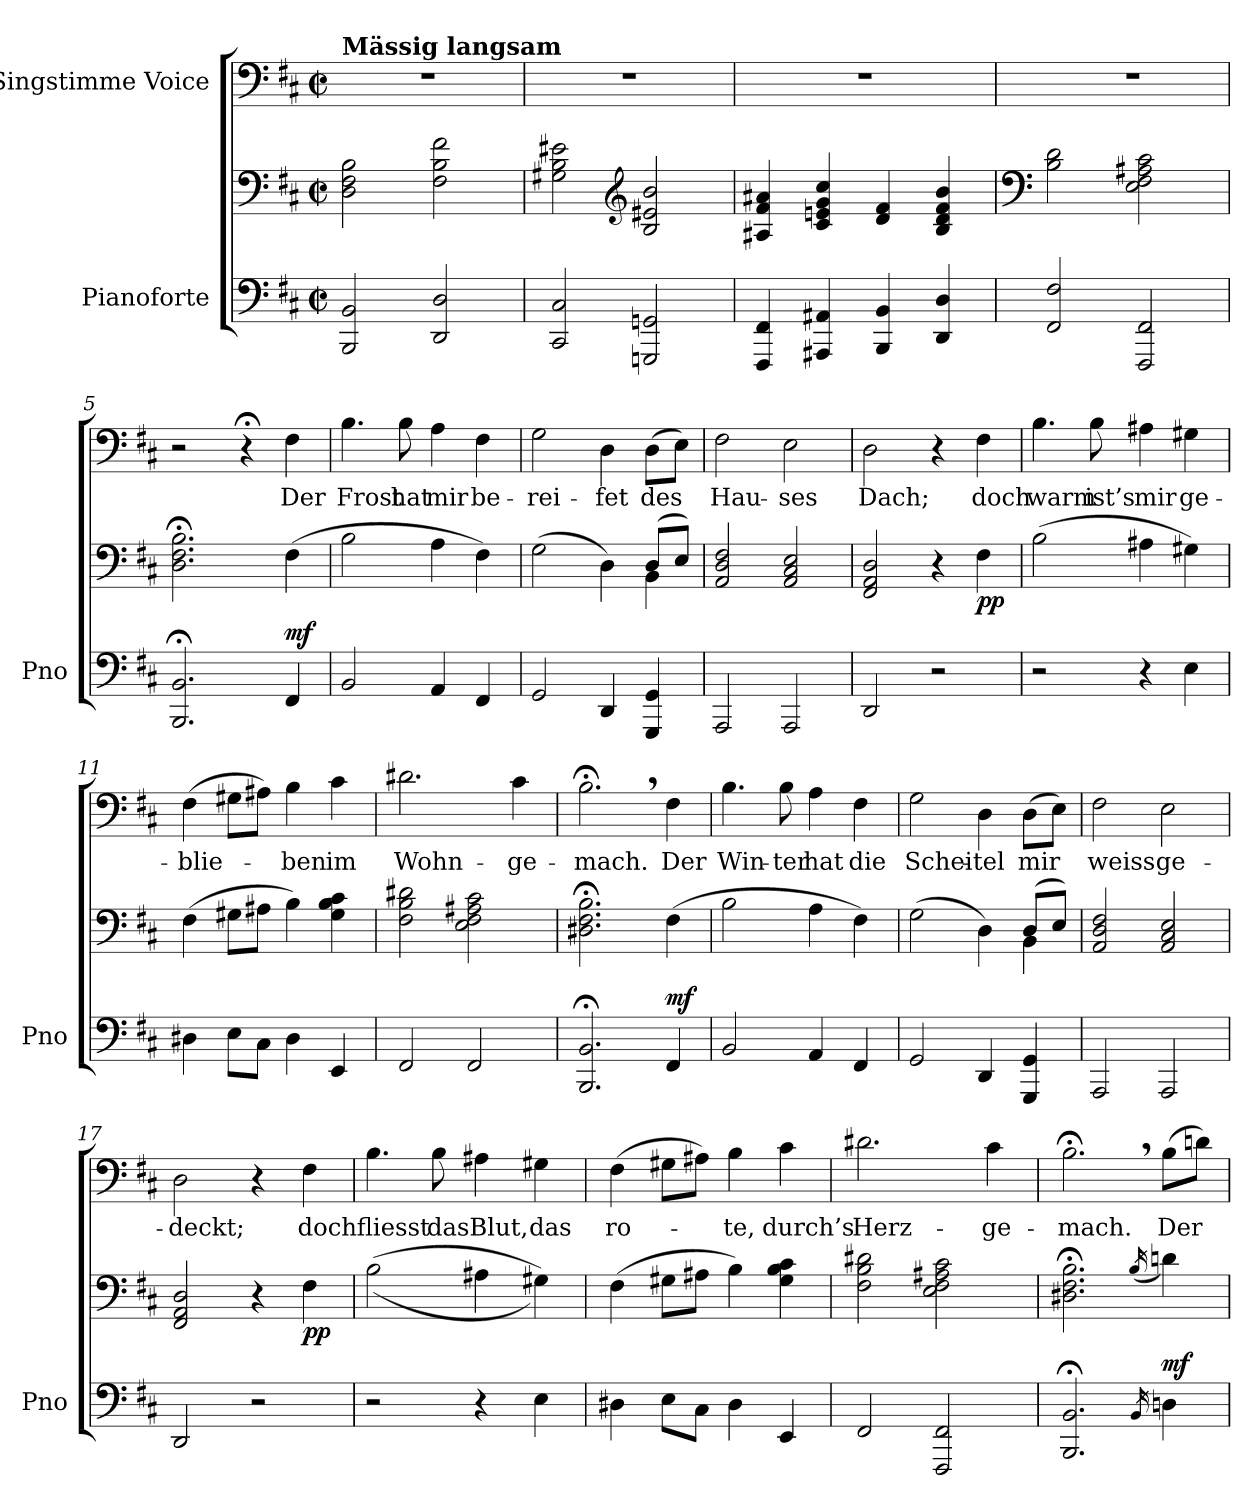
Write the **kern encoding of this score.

**kern	**kern	**dynam	**kern	**text
*part2	*part2	*part2	*part1	*part1
*staff3	*staff2	*staff2/3	*staff1	*staff1
*I"Pianoforte	*	*	*I"Singstimme Voice	*
*I'Pno	*	*	*	*
*clefF4	*clefF4	*	*clefF4	*
*k[f#c#]	*k[f#c#]	*	*k[f#c#]	*
*M2/2	*M2/2	*	*M2/2	*
*met(c|)	*met(c|)	*	*met(c|)	*
=1	=1	=1	=1	=1
!	!	!	!LO:TX:a:B:t=Mässig langsam	!
!	!	!LO:DY:a=2	!	!
!	!	!LO:DY:n=1:a=2	!	!
2BBB/ 2BB/	2D\ 2F#\ 2B\	f other-dynamics	1r	.
2DD/ 2D/	2F#\ 2B\ 2f#\	.	.	.
=2	=2	=2	=2	=2
2CC#/ 2C#/	2G#X\ 2B\ 2e#X\	.	1r	.
*	*clefG2	*	*	*
2GGGn/ 2GGn/	2B/ 2e#X/ 2b/	.	.	.
=3	=3	=3	=3	=3
4FFF#/ 4FF#/	4A#X/ 4f#/ 4a#X/	.	1r	.
4AAA#X/ 4AA#X/	4c#/ 4en/ 4g/ 4cc#/	.	.	.
4BBB/ 4BB/	4d/ 4f#/	.	.	.
4DD/ 4D/	4B/ 4d/ 4f#/ 4b/	.	.	.
=4	=4	=4	=4	=4
*	*clefF4	*	*	*
2FF#/ 2F#/	2B\ 2d\	.	1r	.
2FFF#/ 2FF#/	2E\ 2F#\ 2A#X\ 2c#\	.	.	.
=5	=5	=5	=5	=5
2.BBB/;< 2.BB/;<	2.D\;< 2.F#\;< 2.B\;<	.	2r	.
.	.	.	4r;<	.
!	!	!LO:DY:a=2	!	!LO:LY:b
4FF#/	(4F#\	mf	4F#\	Der
=6	=6	=6	=6	=6
!	!	!	!	!LO:LY:b
2BB/	2B\	.	4.B\	Frost
!	!	!	!	!LO:LY:b
.	.	.	8B\	hat
!	!	!	!	!LO:LY:b
4AA/	4A\	.	4A\	mir
!	!	!	!	!LO:LY:b
4FF#/	4F#\)	.	4F#\	be-
!!LO:LB:g=z
=7	=7	=7	=7	=7
*	*^	*	*	*
!	!	!	!	!	!LO:LY:b
2GG/	(2G\	2.ryy	.	2G\	-rei-
!	!	!	!	!	!LO:LY:b
4DD/	4D\)	.	.	4D\	-fet
!	!	!	!	!	!LO:LY:b
4GGG/ 4GG/	(8D/L	4BB\	.	(8D\L	des
.	8E/J)	.	.	8E\J)	.
*	*v	*v	*	*	*
=8	=8	=8	=8	=8
!	!	!	!	!LO:LY:b
2AAA/	2AA/ 2D/ 2F#/	.	2F#\	Hau-
!	!	!	!	!LO:LY:b
2AAA/	2AA/ 2C#/ 2E/	.	2E\	-ses
=9	=9	=9	=9	=9
!	!	!	!	!LO:LY:b
2DD/	2FF#/ 2AA/ 2D/	.	2D\	Dach;
2r	4r	.	4r	.
!	!	!LO:DY:b	!	!LO:LY:b
.	4F#\	pp	4F#\	doch
=10	=10	=10	=10	=10
!	!	!	!	!LO:LY:b
2r	(2B\	.	4.B\	warm
!	!	!	!	!LO:LY:b
.	.	.	8B\	ist’s
!	!	!	!	!LO:LY:b
4r	4A#X\	.	4A#X\	mir
!	!	!	!	!LO:LY:b
4E\	4G#X\)	.	4G#X\	ge-
=11	=11	=11	=11	=11
!	!	!	!	!LO:LY:b
4D#X\	(4F#\	.	(4F#\	-blie-
8E\L	8G#X\L	.	8G#X\L	.
8C#\J	8A#X\J	.	8A#X\J)	.
!	!	!	!	!LO:LY:b
4D#\	4B\)	.	4B\	-ben
!	!	!	!	!LO:LY:b
4EE/	4G#\ 4B\ 4c#\	.	4c#\	im
=12	=12	=12	=12	=12
!	!	!	!	!LO:LY:b
2FF#/	2F#\ 2B\ 2d#X\	.	2.d#X\	Wohn-
2FF#/	2E\ 2F#\ 2A#X\ 2c#\	.	.	.
!	!	!	!	!LO:LY:b
.	.	.	4c#\	-ge-
!!LO:LB:g=z
=13	=13	=13	=13	=13
!	!	!	!	!LO:LY:b
2.BBB/;< 2.BB/;<	2.D#X\;< 2.F#\;< 2.B\;<	.	2.B;<,\	-mach.
!	!	!LO:DY:a=2	!	!LO:LY:b
4FF#/	(4F#\	mf	4F#\	Der
=14	=14	=14	=14	=14
!	!	!	!	!LO:LY:b
2BB/	2B\	.	4.B\	Win-
!	!	!	!	!LO:LY:b
.	.	.	8B\	-ter
!	!	!	!	!LO:LY:b
4AA/	4A\	.	4A\	hat
!	!	!	!	!LO:LY:b
4FF#/	4F#\)	.	4F#\	die
=15	=15	=15	=15	=15
*	*^	*	*	*
!	!	!	!	!	!LO:LY:b
2GG/	(2G\	2.ryy	.	2G\	Schei-
!	!	!	!	!	!LO:LY:b
4DD/	4D\)	.	.	4D\	-tel
!	!	!	!	!	!LO:LY:b
4GGG/ 4GG/	(8D/L	4BB\	.	(8D\L	mir
.	8E/J)	.	.	8E\J)	.
*	*v	*v	*	*	*
=16	=16	=16	=16	=16
!	!	!	!	!LO:LY:b
2AAA/	2AA/ 2D/ 2F#/	.	2F#\	weiss
!	!	!	!	!LO:LY:b
2AAA/	2AA/ 2C#/ 2E/	.	2E\	ge-
=17	=17	=17	=17	=17
!	!	!	!	!LO:LY:b
2DD/	2FF#/ 2AA/ 2D/	.	2D\	-deckt;
2r	4r	.	4r	.
!	!	!LO:DY:b	!	!LO:LY:b
.	4F#\	pp	4F#\	doch
=18	=18	=18	=18	=18
!	!	!	!	!LO:LY:b
2r	((2B\	.	4.B\	fliesst
!	!	!	!	!LO:LY:b
.	.	.	8B\	das
!	!	!	!	!LO:LY:b
4r	4A#X\	.	4A#X\	Blut,
!	!	!	!	!LO:LY:b
4E\	4G#X\))	.	4G#X\	das
!!LO:LB:g=z
=19	=19	=19	=19	=19
!	!	!	!	!LO:LY:b
4D#X\	(4F#\	.	(4F#\	ro-
8E\L	8G#X\L	.	8G#X\L	.
8C#\J	8A#X\J	.	8A#X\J)	.
!	!	!	!	!LO:LY:b
4D#\	4B\)	.	4B\	-te,
!	!	!	!	!LO:LY:b
4EE/	4G#\ 4B\ 4c#\	.	4c#\	durch’s
=20	=20	=20	=20	=20
!	!	!	!	!LO:LY:b
2FF#/	2F#\ 2B\ 2d#X\	.	2.d#X\	Herz-
2FFF#/ 2FF#/	2E\ 2F#\ 2A#X\ 2c#\	.	.	.
!	!	!	!	!LO:LY:b
.	.	.	4c#\	-ge-
=21	=21	=21	=21	=21
!	!	!	!	!LO:LY:b
2.BBB/;< 2.BB/;<	2.D#X\;< 2.F#\;< 2.B\;<	.	2.B;<,\	-mach.
16qBB/	(16qB/	.	.	.
!	!	!LO:DY:a=2	!	!LO:LY:b
4Dn\	4dn\)	mf	(8B\L	Der
.	.	.	8dn\J)	.
=	=	=	=	=
*-	*-	*-	*-	*-
